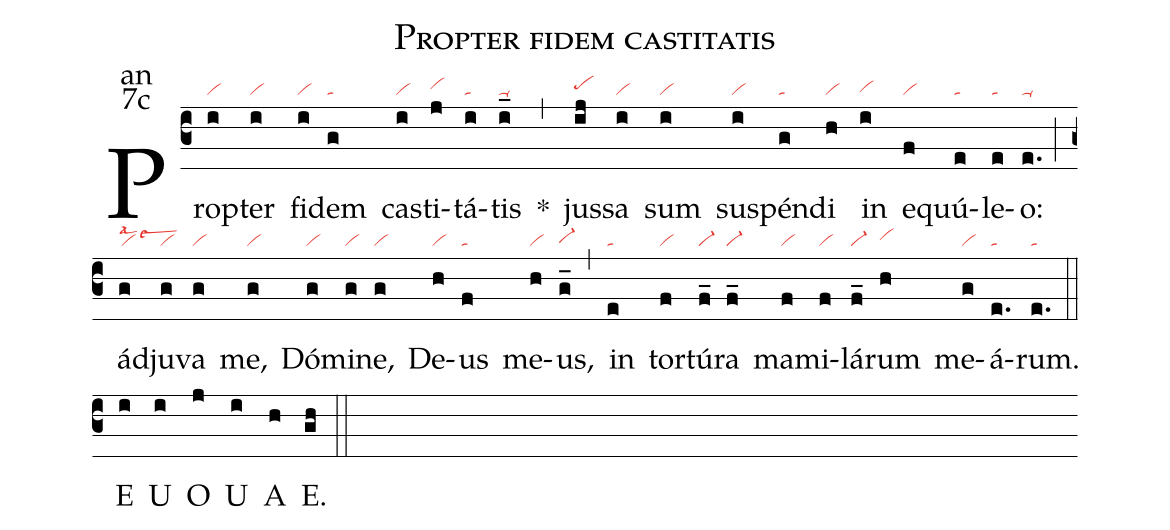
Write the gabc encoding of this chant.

name:Propter fidem castitatis;
office-part:an;
mode:7c;
nabc-lines:1;
%%
(c3) Prop(i|vi)ter(i|vi) fi(i|vi)dem(g|ta) cas(i|vi)ti(j|vihh)tá(i|ta)tis(i_|ta-) <sp>*</sp>(,) jus(ij|pehh)sa(i|vi) sum(i|vi) sus(i|vi)pén(g|ta)di(h|vi) in(i|vihg) e(f|vi)quú(e|ta)le(e|ta)o:(e.|ta-) (;) ád(g|vilsal2lsew3)ju(g|vi)va(g|vi) me,(g|vi) Dó(g|vi)mi(g|vi)ne,(g|vi) De(h|vi)us(f|ta) me(h|vi)us,(g_|vi-hg) (,) in(e|ta) tor(f|vi)tú(f_|vi-)ra(f_|vi-) ma(f|vi)mi(f|vi)lá(f_|vi-)rum(h|vihh) me(g|vi)á(e.|ta)rum.(e.|ta) (::)
<eu>E(i) U(i) O(j) U(i) A(h) E.(gh) </eu>(::)
